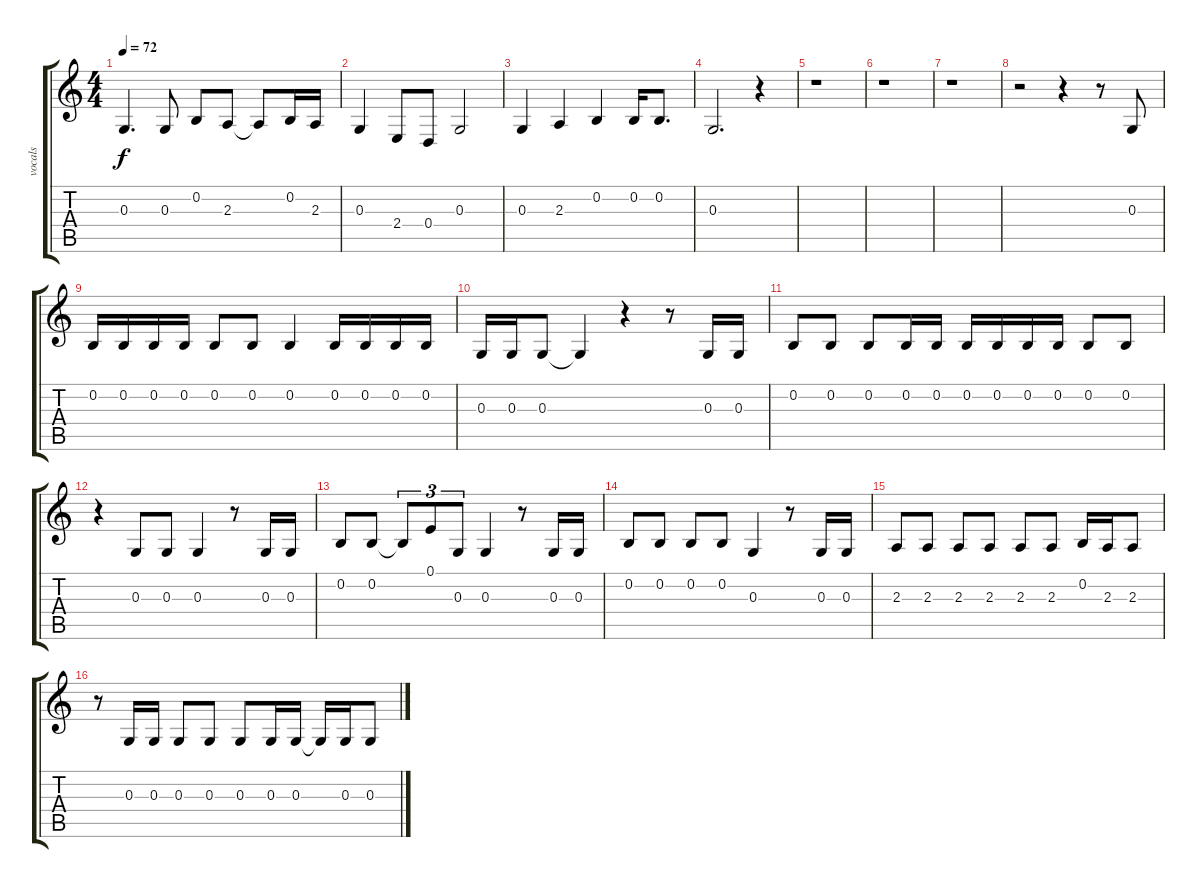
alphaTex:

\track ("vocals" "vocals") {instrument trumpet}
\staff {score tabs}
\tuning (E4 B3 G3 D3 A2 E2) {hide}
\ts (4 4)
\tempo 72
\clef g2
\ks c
0.3.4{d dy f} 0.3.8 0.2.8 2.3.8 2.3{t}.8 0.2.16 2.3.16 |
0.3.4 2.4.8 0.4.8 0.3.2 |
0.3.4 2.3.4 0.2.4 0.2.16 0.2.8{d} |
0.3.2{d} r.4 |
r.1 |
r.1 |
r.1 |
r.2 r.4 r.8 0.3.8 |
0.2.16 0.2.16 0.2.16 0.2.16 0.2.8 0.2.8 0.2.4 0.2.16 0.2.16 0.2.16 0.2.16 |
0.3.16 0.3.16 0.3.8 0.3{t}.4 r.4 r.8 0.3.16 0.3.16 |
0.2.8 0.2.8 0.2.8 0.2.16 0.2.16 0.2.16 0.2.16 0.2.16 0.2.16 0.2.8 0.2.8 |
r.4 0.3.8 0.3.8 0.3.4 r.8 0.3.16 0.3.16 |
0.2.8 0.2.8 0.2{t}.8{tu (3 2)} 0.1.8{tu (3 2)} 0.3.8{tu (3 2)} 0.3.4 r.8 0.3.16 0.3.16 |
0.2.8 0.2.8 0.2.8 0.2.8 0.3.4 r.8 0.3.16 0.3.16 |
2.3.8 2.3.8 2.3.8 2.3.8 2.3.8 2.3.8 0.2.16 2.3.16 2.3.8 |
r.8 0.3.16 0.3.16 0.3.8 0.3.8 0.3.8 0.3.16 0.3.16 0.3{t}.16 0.3.16 0.3.8
